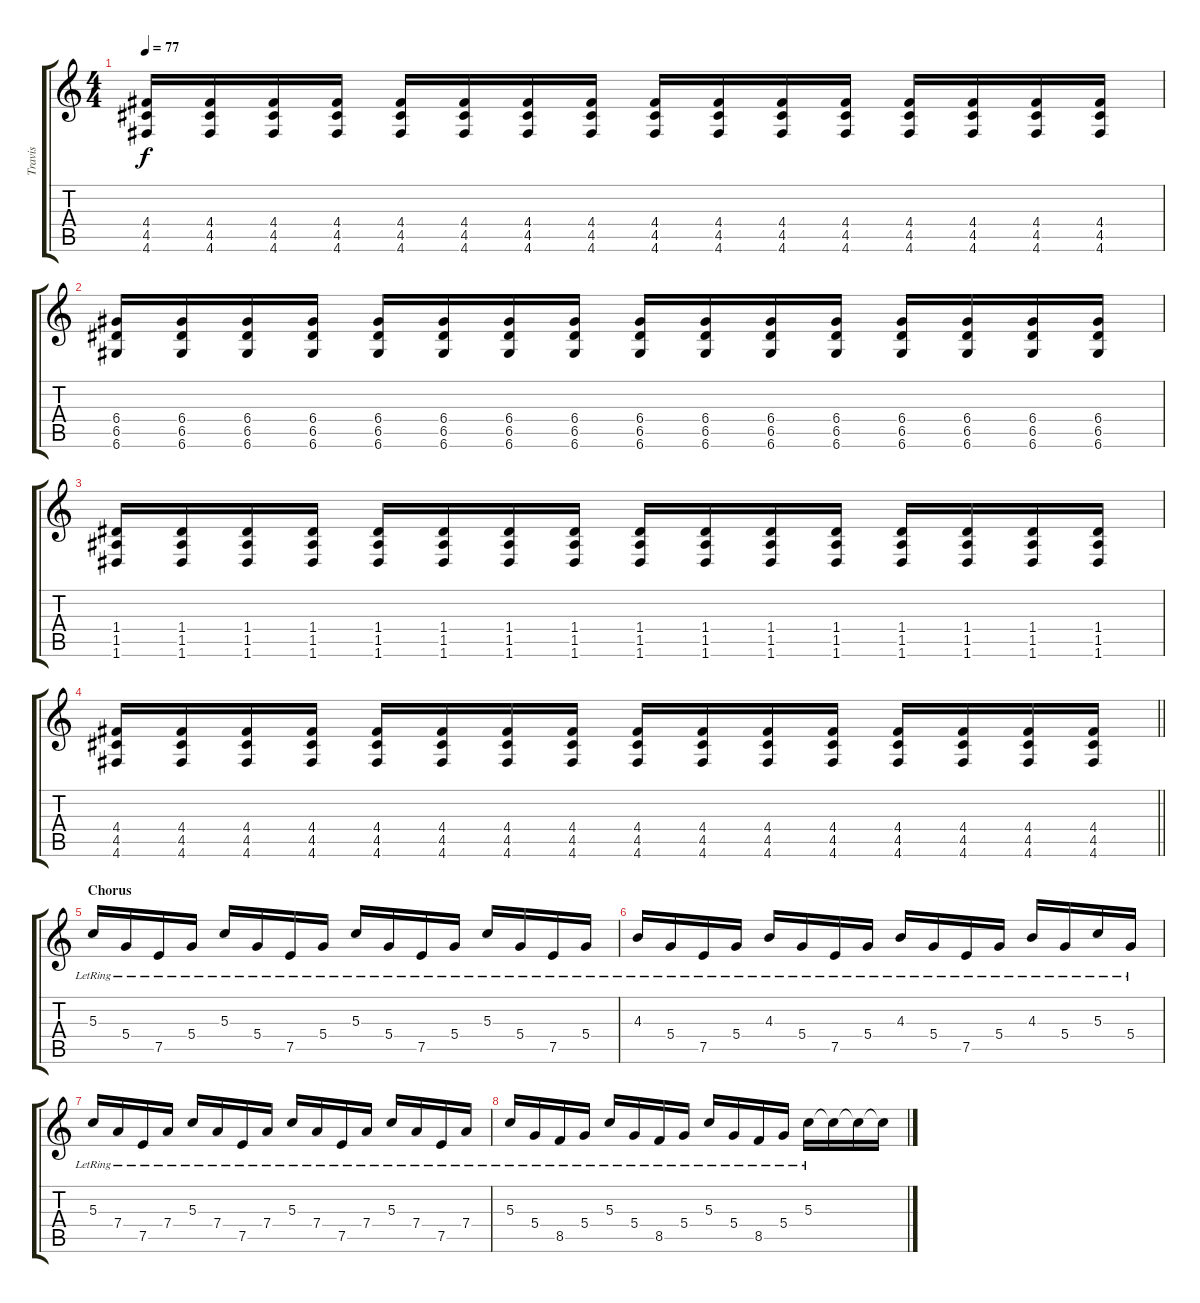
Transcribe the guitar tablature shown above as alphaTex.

\track ("Travis" "Travis") {instrument acousticguitarsteel}
\staff {score tabs}
\tuning (E4 B3 G3 D3 A2 D2) {hide}
\ts (4 4)
\tempo 77
\clef g2
\ks c
(4.4 4.5 4.6).16{dy f} (4.4 4.5 4.6).16 (4.4 4.5 4.6).16 (4.4 4.5 4.6).16 (4.4 4.5 4.6).16 (4.4 4.5 4.6).16 (4.4 4.5 4.6).16 (4.4 4.5 4.6).16 (4.4 4.5 4.6).16 (4.4 4.5 4.6).16 (4.4 4.5 4.6).16 (4.4 4.5 4.6).16 (4.4 4.5 4.6).16 (4.4 4.5 4.6).16 (4.4 4.5 4.6).16 (4.4 4.5 4.6).16 |
(6.4 6.5 6.6).16 (6.4 6.5 6.6).16 (6.4 6.5 6.6).16 (6.4 6.5 6.6).16 (6.4 6.5 6.6).16 (6.4 6.5 6.6).16 (6.4 6.5 6.6).16 (6.4 6.5 6.6).16 (6.4 6.5 6.6).16 (6.4 6.5 6.6).16 (6.4 6.5 6.6).16 (6.4 6.5 6.6).16 (6.4 6.5 6.6).16 (6.4 6.5 6.6).16 (6.4 6.5 6.6).16 (6.4 6.5 6.6).16 |
(1.4 1.5 1.6).16 (1.4 1.5 1.6).16 (1.4 1.5 1.6).16 (1.4 1.5 1.6).16 (1.4 1.5 1.6).16 (1.4 1.5 1.6).16 (1.4 1.5 1.6).16 (1.4 1.5 1.6).16 (1.4 1.5 1.6).16 (1.4 1.5 1.6).16 (1.4 1.5 1.6).16 (1.4 1.5 1.6).16 (1.4 1.5 1.6).16 (1.4 1.5 1.6).16 (1.4 1.5 1.6).16 (1.4 1.5 1.6).16 |
\barLineRight lightlight
(4.4 4.5 4.6).16 (4.4 4.5 4.6).16 (4.4 4.5 4.6).16 (4.4 4.5 4.6).16 (4.4 4.5 4.6).16 (4.4 4.5 4.6).16 (4.4 4.5 4.6).16 (4.4 4.5 4.6).16 (4.4 4.5 4.6).16 (4.4 4.5 4.6).16 (4.4 4.5 4.6).16 (4.4 4.5 4.6).16 (4.4 4.5 4.6).16 (4.4 4.5 4.6).16 (4.4 4.5 4.6).16 (4.4 4.5 4.6).16 |
\section ("" "Chorus")
5.3{lr}.16 5.4{lr}.16 7.5{lr}.16 5.4{lr}.16 5.3{lr}.16 5.4{lr}.16 7.5{lr}.16 5.4{lr}.16 5.3{lr}.16 5.4{lr}.16 7.5{lr}.16 5.4{lr}.16 5.3{lr}.16 5.4{lr}.16 7.5{lr}.16 5.4{lr}.16 |
4.3{lr}.16 5.4{lr}.16 7.5{lr}.16 5.4{lr}.16 4.3{lr}.16 5.4{lr}.16 7.5{lr}.16 5.4{lr}.16 4.3{lr}.16 5.4{lr}.16 7.5{lr}.16 5.4{lr}.16 4.3{lr}.16 5.4{lr}.16 5.3{lr}.16 5.4{lr}.16 |
5.3{lr}.16 7.4{lr}.16 7.5{lr}.16 7.4{lr}.16 5.3{lr}.16 7.4{lr}.16 7.5{lr}.16 7.4{lr}.16 5.3{lr}.16 7.4{lr}.16 7.5{lr}.16 7.4{lr}.16 5.3{lr}.16 7.4{lr}.16 7.5{lr}.16 7.4{lr}.16 |
5.3{lr}.16 5.4{lr}.16 8.5{lr}.16 5.4{lr}.16 5.3{lr}.16 5.4{lr}.16 8.5{lr}.16 5.4{lr}.16 5.3{lr}.16 5.4{lr}.16 8.5{lr}.16 5.4{lr}.16 5.3{lr}.16 5.3{t}.16 5.3{t}.16 5.3{t}.16
